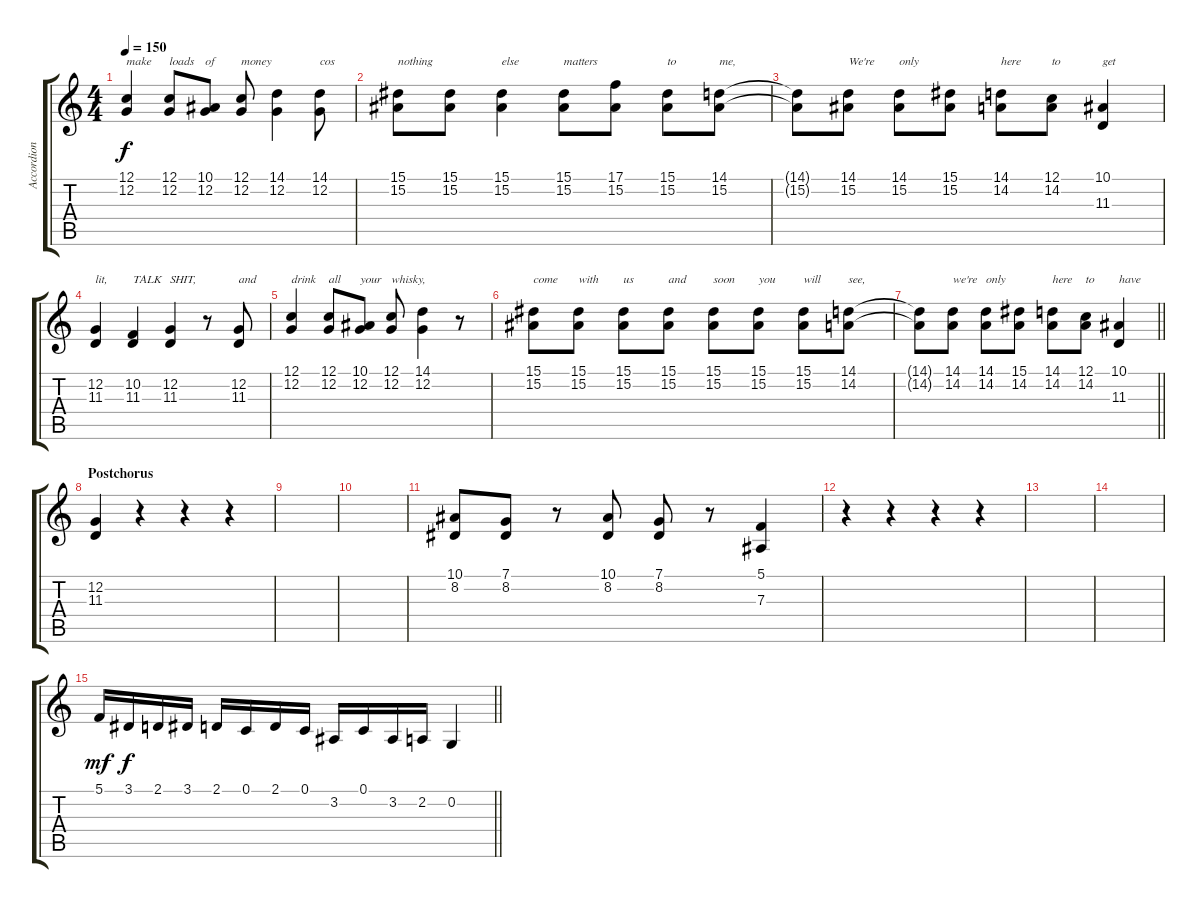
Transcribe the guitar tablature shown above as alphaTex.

\track ("Accordion" "Accordion") {instrument accordion}
\staff {score tabs}
\tuning (C4 G3 Eb3 Bb2 F2 C2) {hide}
\ts (4 4)
\tempo 150
\clef g2
\ks c
(12.1 12.2).4{txt "make" dy f} (12.1 12.2).8{txt "loads"} (10.1 12.2).8{txt "of"} (12.1 12.2).8{txt "money"} (14.1 12.2).4 (14.1 12.2).8{txt "cos"} |
(15.1 15.2).8{txt "nothing"} (15.1 15.2).8 (15.1 15.2).4{txt "else"} (15.1 15.2).8{txt "matters"} (17.1 15.2).8 (15.1 15.2).8{txt "to"} (14.1 15.2).8{txt "me,"} |
(14.1{t} 15.2{t}).8 (14.1 15.2).8{txt "We're"} (14.1 15.2).8{txt "only"} (15.1 15.2).8 (14.1 14.2).8{txt "here"} (12.1 14.2).8{txt "to"} (10.1 11.3).4{txt "get"} |
(12.2 11.3).4{txt "lit,"} (10.2 11.3).4{txt "TALK"} (12.2 11.3).4{txt "SHIT,"} r.8 (12.2 11.3).8{txt "and"} |
(12.1 12.2).4{txt "drink"} (12.1 12.2).8{txt "all"} (10.1 12.2).8{txt "your"} (12.1 12.2).8{txt "whisky,"} (14.1 12.2).4 r.8 |
(15.1 15.2).8{txt "come"} (15.1 15.2).8{txt "with"} (15.1 15.2).8{txt "us"} (15.1 15.2).8{txt "and"} (15.1 15.2).8{txt "soon"} (15.1 15.2).8{txt "you"} (15.1 15.2).8{txt "will"} (14.1 14.2).8{txt "see,"} |
\barLineRight lightlight
(14.1{t} 14.2{t}).8 (14.1 14.2).8{txt "we're"} (14.1 14.2).8{txt "only"} (15.1 14.2).8 (14.1 14.2).8{txt "here"} (12.1 14.2).8{txt "to"} (10.1 11.3).4{txt "have"} |
\section ("" "Postchorus")
(12.2 11.3).4 r.4 r.4 r.4 |
|
|
(10.1 8.2).8 (7.1 8.2).8 r.8 (10.1 8.2).8 (7.1 8.2).8 r.8 (5.1 7.3).4 |
r.4 r.4 r.4 r.4 |
|
|
\barLineRight lightlight
5.1.16{dy mf} 3.1.16{dy f} 2.1.16 3.1.16 2.1.16 0.1.16 2.1.16 0.1.16 3.2.16 0.1.16 3.2.16 2.2.16 0.2.4
